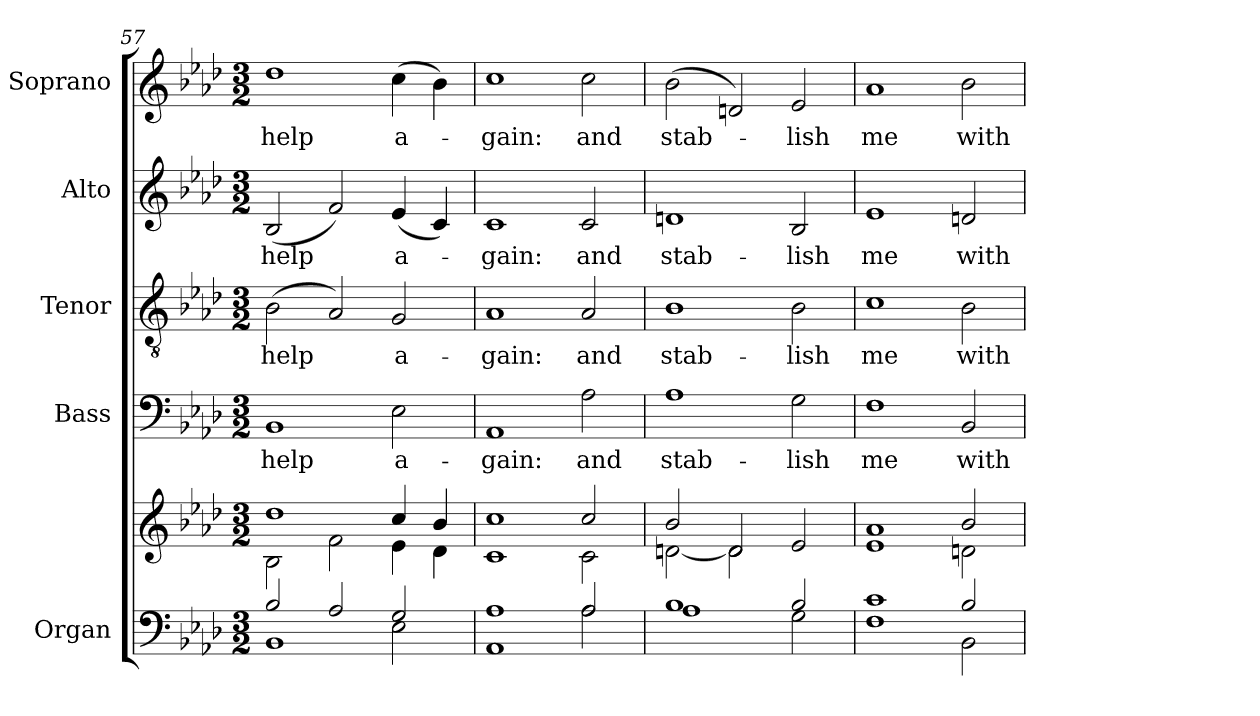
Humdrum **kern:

**kern	**kern	**kern	**text	**kern	**text	**kern	**text	**kern	**text
*part5	*part5	*part4	*part4	*part3	*part3	*part2	*part2	*part1	*part1
*staff6	*staff5	*staff4	*staff4	*staff3	*staff3	*staff2	*staff2	*staff1	*staff1
*I"Organ	*	*I"Bass	*	*I"Tenor	*	*I"Alto	*	*I"Soprano	*
*I'Org.	*	*I'B.	*	*I'T.	*	*I'A.	*	*I'S.	*
*clefF4	*clefG2	*clefF4	*	*clefGv2	*	*clefG2	*	*clefG2	*
*	*	*	*	*ITrd7c12	*	*	*	*	*
*k[b-e-a-d-]	*k[b-e-a-d-]	*k[b-e-a-d-]	*	*k[b-e-a-d-]	*	*k[b-e-a-d-]	*	*k[b-e-a-d-]	*
*A-:	*A-:	*A-:	*	*A-:	*	*A-:	*	*A-:	*
*M3/2	*M3/2	*M3/2	*	*M3/2	*	*M3/2	*	*M3/2	*
=57	=57	=57	=57	=57	=57	=57	=57	=57	=57
*^	*^	*	*	*	*	*	*	*	*
!	!	!	!	!	!LO:LY:b:color=#000000	!	!	!	!	!	!
!	!	!	!	!	!	!	!LO:LY:b:color=#000000	!	!	!	!
!	!	!	!	!	!	!	!	!	!LO:LY:b:color=#000000	!	!
!	!	!	!	!	!	!	!	!	!	!	!LO:LY:b:color=#000000
2B-i/	1BB-i	1dd-i	2B-i\	1BB-i	help	(2BB-i\	help	(2B-i/	help	1dd-i	help
2A-i/	.	.	2fi\	.	.	2AA-i/)	.	2fi/)	.	.	.
!	!	!	!	!	!LO:LY:b:color=#000000	!	!	!	!	!	!
!	!	!	!	!	!	!	!LO:LY:b:color=#000000	!	!	!	!
!	!	!	!	!	!	!	!	!	!LO:LY:b:color=#000000	!	!
!	!	!	!	!	!	!	!	!	!	!	!LO:LY:b:color=#000000
2Gi/	2E-i\	4cci/	4e-i\	2E-i\	a-	2GGi/	a-	(4e-i/	a-	(4cci\	a-
.	.	4b-i/	4d-i\	.	.	.	.	4ci/)	.	4b-i\)	.
=58	=58	=58	=58	=58	=58	=58	=58	=58	=58	=58	=58
!	!	!	!	!	!LO:LY:b:color=#000000	!	!	!	!	!	!
!	!	!	!	!	!	!	!LO:LY:b:color=#000000	!	!	!	!
!	!	!	!	!	!	!	!	!	!LO:LY:b:color=#000000	!	!
!	!	!	!	!	!	!	!	!	!	!	!LO:LY:b:color=#000000
1A-i	1AA-i	1ci 1cci	1ryy	1AA-i	-gain:	1AA-i	-gain:	1ci	-gain:	1cci	-gain:
!	!	!	!	!	!LO:LY:b:color=#000000	!	!	!	!	!	!
!	!	!	!	!	!	!	!LO:LY:b:color=#000000	!	!	!	!
!	!	!	!	!	!	!	!	!	!LO:LY:b:color=#000000	!	!
!	!	!	!	!	!	!	!	!	!	!	!LO:LY:b:color=#000000
2A-i/	2A-i\	2cci/	2ci\	2A-i\	and	2AA-i/	and	2ci/	and	2cci\	and
=59	=59	=59	=59	=59	=59	=59	=59	=59	=59	=59	=59
!	!	!	!	!	!LO:LY:b:color=#000000	!	!	!	!	!	!
!	!	!	!	!	!	!	!LO:LY:b:color=#000000	!	!	!	!
!	!	!	!	!	!	!	!	!	!LO:LY:b:color=#000000	!	!
!	!	!	!	!	!	!	!	!	!	!	!LO:LY:b:color=#000000
1B-i	1A-i	2b-i/	[<2dni\	1A-i	stab-	1BB-i	stab-	1dni	stab-	(2b-i\	stab-
.	.	2dni/]	2di\	.	.	.	.	.	.	2dni/)	.
!	!	!	!	!	!LO:LY:b:color=#000000	!	!	!	!	!	!
!	!	!	!	!	!	!	!LO:LY:b:color=#000000	!	!	!	!
!	!	!	!	!	!	!	!	!	!LO:LY:b:color=#000000	!	!
!	!	!	!	!	!	!	!	!	!	!	!LO:LY:b:color=#000000
2B-i/	2Gi\	2e-i/	2ryy	2Gi\	-lish	2BB-i\	-lish	2B-i/	-lish	2e-i/	-lish
!!LO:PB:g=z
=60	=60	=60	=60	=60	=60	=60	=60	=60	=60	=60	=60
!	!	!	!	!	!LO:LY:b:color=#000000	!	!	!	!	!	!
!	!	!	!	!	!	!	!LO:LY:b:color=#000000	!	!	!	!
!	!	!	!	!	!	!	!	!	!LO:LY:b:color=#000000	!	!
!	!	!	!	!	!	!	!	!	!	!	!LO:LY:b:color=#000000
1Fi 1ci	1ryy	1a-i	1e-i	1Fi	me	1Ci	me	1e-i	me	1a-i	me
!	!	!	!	!	!LO:LY:b:color=#000000	!	!	!	!	!	!
!	!	!	!	!	!	!	!LO:LY:b:color=#000000	!	!	!	!
!	!	!	!	!	!	!	!	!	!LO:LY:b:color=#000000	!	!
!	!	!	!	!	!	!	!	!	!	!	!LO:LY:b:color=#000000
2B-i/	2BB-i\	2b-i/	2dni\	2BB-i/	with	2BB-i\	with	2dni/	with	2b-i\	with
*v	*v	*	*	*	*	*	*	*	*	*	*
*	*v	*v	*	*	*	*	*	*	*	*
=	=	=	=	=	=	=	=	=	=
*-	*-	*-	*-	*-	*-	*-	*-	*-	*-
